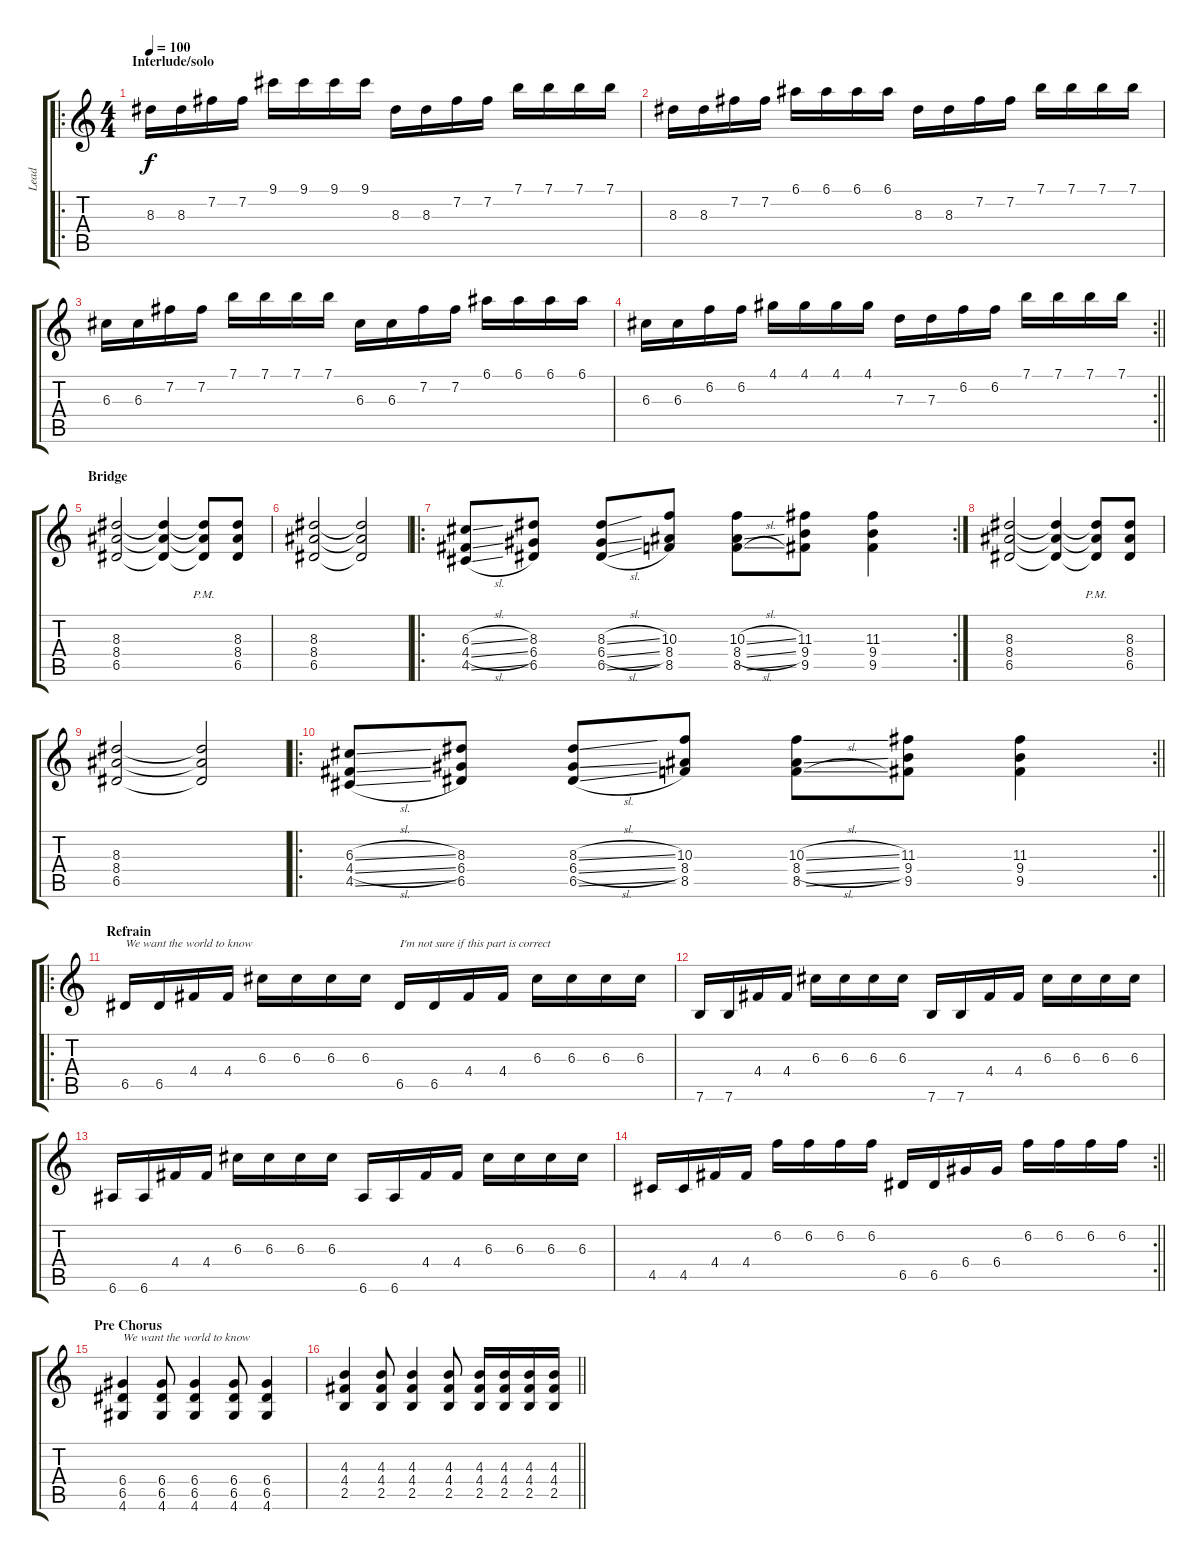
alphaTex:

\track ("Lead" "Lead") {instrument distortionguitar}
\staff {score tabs}
\tuning (E4 B3 G3 D3 A2 E2) {hide}
\ro
\ts (4 4)
\section ("" "Interlude/solo")
\tempo 100
\clef g2
\ks c
8.3.16{dy f} 8.3.16 7.2.16 7.2.16 9.1.16 9.1.16 9.1.16 9.1.16 8.3.16 8.3.16 7.2.16 7.2.16 7.1.16 7.1.16 7.1.16 7.1.16 |
8.3.16 8.3.16 7.2.16 7.2.16 6.1.16 6.1.16 6.1.16 6.1.16 8.3.16 8.3.16 7.2.16 7.2.16 7.1.16 7.1.16 7.1.16 7.1.16 |
6.3.16 6.3.16 7.2.16 7.2.16 7.1.16 7.1.16 7.1.16 7.1.16 6.3.16 6.3.16 7.2.16 7.2.16 6.1.16 6.1.16 6.1.16 6.1.16 |
\rc 2
\barLineRight lightlight
6.3.16 6.3.16 6.2.16 6.2.16 4.1.16 4.1.16 4.1.16 4.1.16 7.3.16 7.3.16 6.2.16 6.2.16 7.1.16 7.1.16 7.1.16 7.1.16 |
\section ("" "Bridge")
(8.3 8.4 6.5).2 (8.3{t} 8.4{t} 6.5{t}).4 (8.3{pm t} 8.4{pm t} 6.5{pm t}).8 (8.3 8.4 6.5).8 |
(8.3 8.4 6.5).2 (8.3{t} 8.4{t} 6.5{t}).2 |
\ro
\rc 2
(6.3{sl} 4.4{sl} 4.5{sl}).8 (8.3 6.4 6.5).8 (8.3{sl} 6.4{sl} 6.5{sl}).8 (10.3 8.4 8.5).8 (10.3{sl} 8.4{sl} 8.5{sl}).8 (11.3 9.4 9.5).8 (11.3 9.4 9.5).4 |
(8.3 8.4 6.5).2 (8.3{t} 8.4{t} 6.5{t}).4 (8.3{pm t} 8.4{pm t} 6.5{pm t}).8 (8.3 8.4 6.5).8 |
(8.3 8.4 6.5).2 (8.3{t} 8.4{t} 6.5{t}).2 |
\ro
\rc 2
\barLineRight lightlight
(6.3{sl} 4.4{sl} 4.5{sl}).8 (8.3 6.4 6.5).8 (8.3{sl} 6.4{sl} 6.5{sl}).8 (10.3 8.4 8.5).8 (10.3{sl} 8.4{sl} 8.5{sl}).8 (11.3 9.4 9.5).8 (11.3 9.4 9.5).4 |
\ro
\section ("" "Refrain")
6.5.16{txt "We want the world to know"} 6.5.16 4.4.16 4.4.16 6.3.16 6.3.16 6.3.16 6.3.16 6.5.16{txt "I'm not sure if this part is correct"} 6.5.16 4.4.16 4.4.16 6.3.16 6.3.16 6.3.16 6.3.16 |
7.6.16 7.6.16 4.4.16 4.4.16 6.3.16 6.3.16 6.3.16 6.3.16 7.6.16 7.6.16 4.4.16 4.4.16 6.3.16 6.3.16 6.3.16 6.3.16 |
6.6.16 6.6.16 4.4.16 4.4.16 6.3.16 6.3.16 6.3.16 6.3.16 6.6.16 6.6.16 4.4.16 4.4.16 6.3.16 6.3.16 6.3.16 6.3.16 |
\rc 2
\barLineRight lightlight
4.5.16 4.5.16 4.4.16 4.4.16 6.2.16 6.2.16 6.2.16 6.2.16 6.5.16 6.5.16 6.4.16 6.4.16 6.2.16 6.2.16 6.2.16 6.2.16 |
\section ("" "Pre Chorus")
(6.4 6.5 4.6).4{txt "We want the world to know"} (6.4 6.5 4.6).8 (6.4 6.5 4.6).4 (6.4 6.5 4.6).8 (6.4 6.5 4.6).4 |
\barLineRight lightlight
(4.3 4.4 2.5).4 (4.3 4.4 2.5).8 (4.3 4.4 2.5).4 (4.3 4.4 2.5).8 (4.3 4.4 2.5).16 (4.3 4.4 2.5).16 (4.3 4.4 2.5).16 (4.3 4.4 2.5).16
